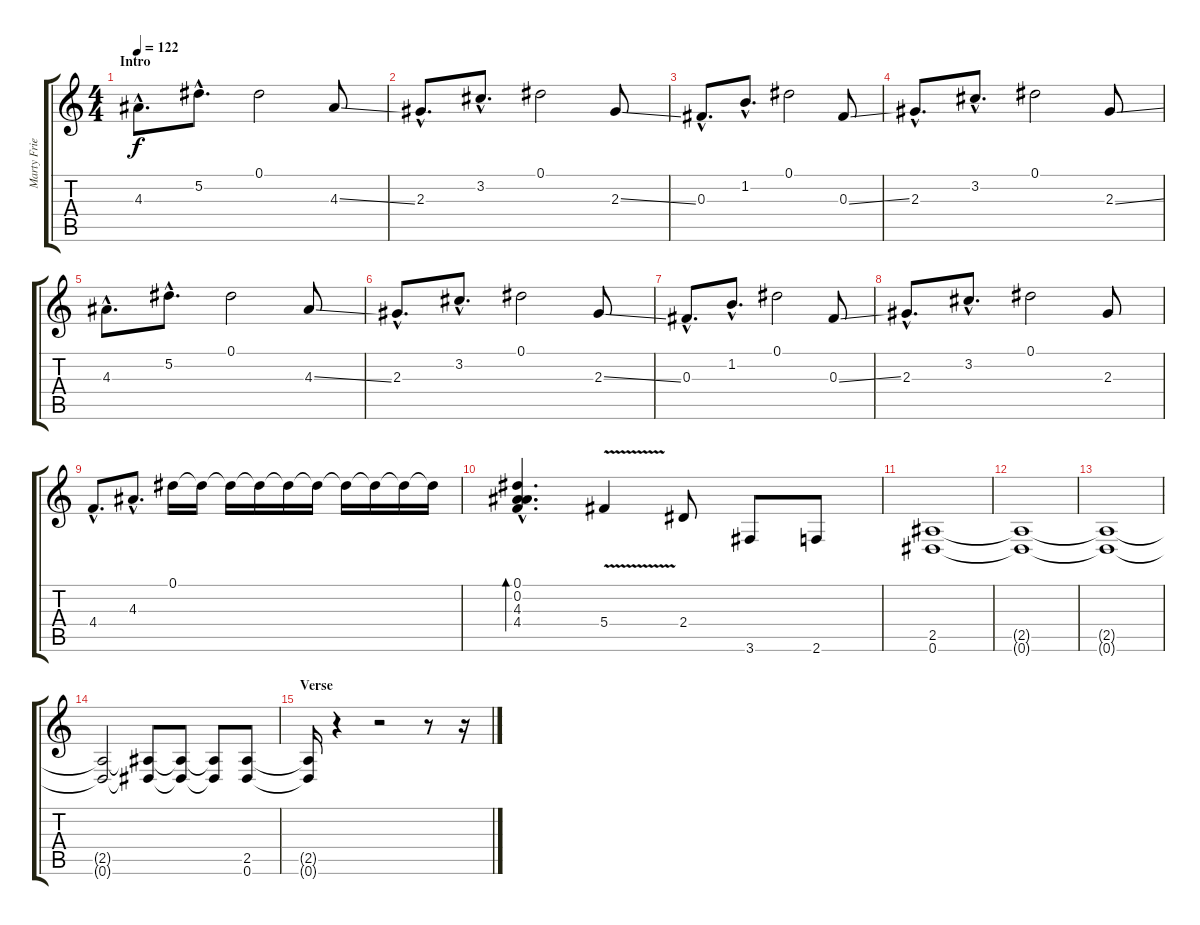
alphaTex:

\track ("Marty Friedman" "Marty Frie") {instrument distortionguitar}
\staff {score tabs}
\tuning (Eb4 Bb3 Gb3 Db3 Ab2 Eb2) {hide}
\ts (4 4)
\section ("" "Intro")
\tempo 122
\clef g2
\ks c
4.3{hac}.8{d dy f instrument distortionguitar} 5.2{hac}.8{d} 0.1.2 4.3{ss}.8 |
2.3{hac}.8{d} 3.2{hac}.8{d} 0.1.2 2.3{ss}.8 |
0.3{hac}.8{d} 1.2{hac}.8{d} 0.1.2 0.3{ss}.8 |
2.3{hac}.8{d} 3.2{hac}.8{d} 0.1.2 2.3{ss}.8 |
4.3{hac}.8{d} 5.2{hac}.8{d} 0.1.2 4.3{ss}.8 |
2.3{hac}.8{d} 3.2{hac}.8{d} 0.1.2 2.3{ss}.8 |
0.3{hac}.8{d} 1.2{hac}.8{d} 0.1.2 0.3{ss}.8 |
2.3{hac}.8{d} 3.2{hac}.8{d} 0.1.2 2.3.8 |
4.4{hac}.8{d} 4.3{hac}.8{d} 0.1.16 0.1{t}.16 0.1{t}.16 0.1{t}.16 0.1{t}.16 0.1{t}.16 0.1{t}.16 0.1{t}.16 0.1{t}.16 0.1{t}.16 |
(0.1{hac} 0.2{hac} 4.3{hac} 4.4{hac}).4{d bd 60} 5.4{v}.4{volume 13} 2.4.8 3.6.8 2.6.8 |
(2.5 0.6).1{volume 10} |
(2.5{t} 0.6{t}).1 |
(2.5{t} 0.6{t}).1 |
(2.5{t} 0.6{t}).2 (2.5{t} 0.6{t}).8 (2.5{t} 0.6{t}).8 (2.5{t} 0.6{t}).8 (2.5 0.6).8 |
\section ("" "Verse")
(2.5{t} 0.6{t}).16 r.4 r.2 r.8 r.16
